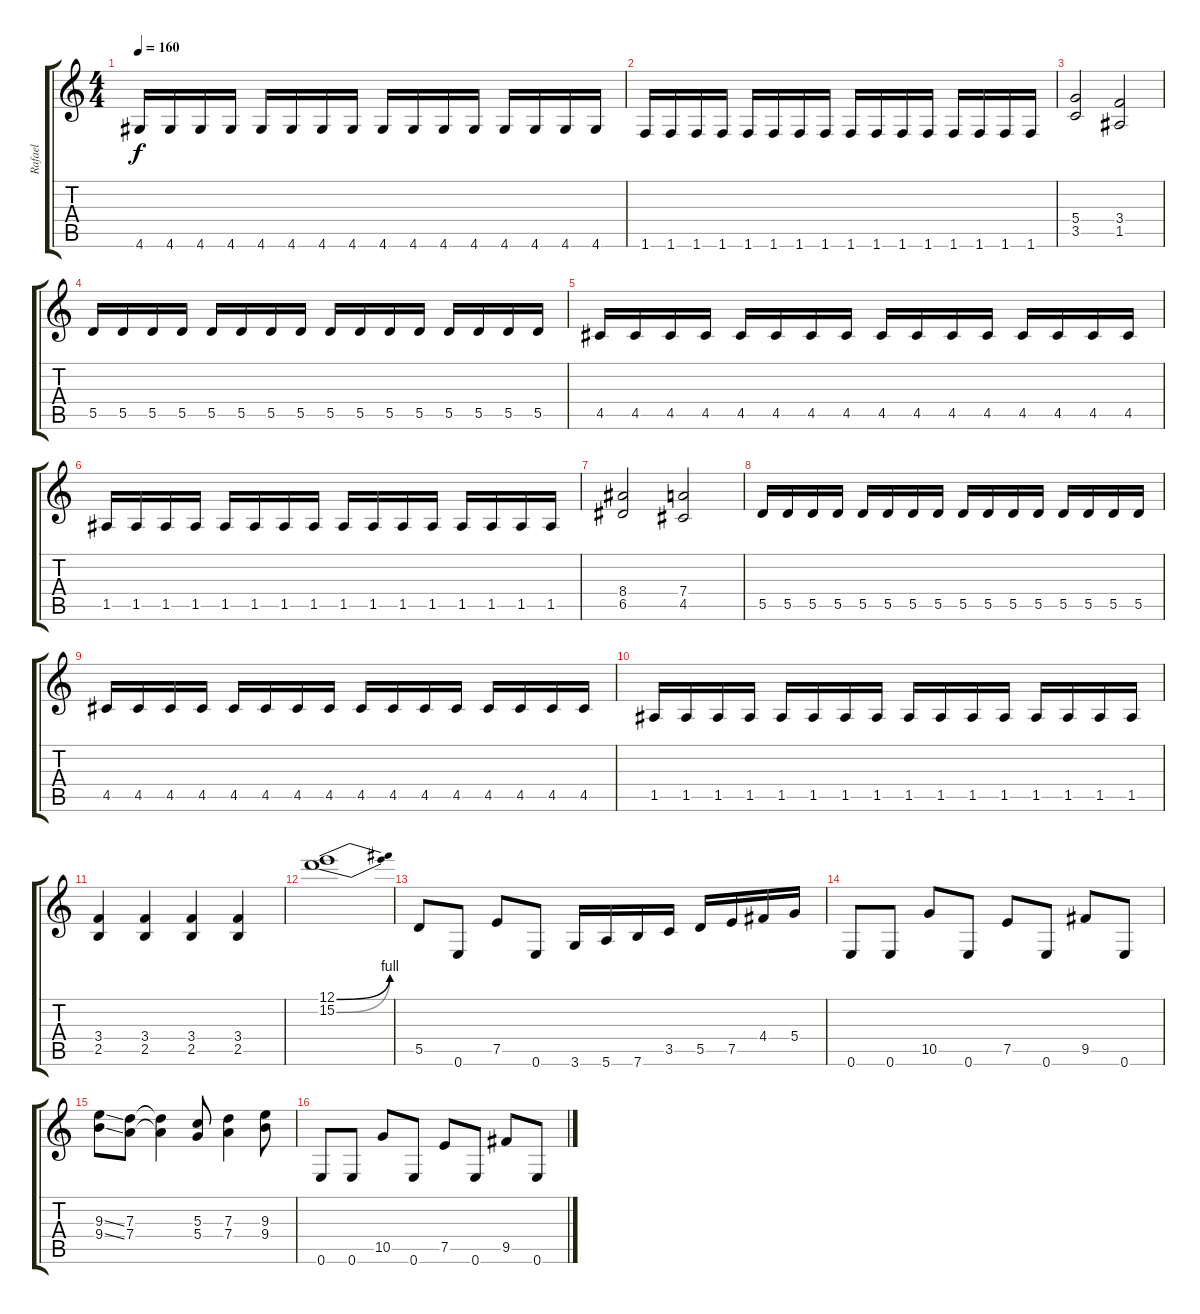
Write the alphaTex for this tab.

\track ("Rafael" "Rafael") {instrument distortionguitar}
\staff {score tabs}
\tuning (E4 B3 G3 D3 A2 E2) {hide}
\ts (4 4)
\tempo 160
\clef g2
\ks c
4.6.16{dy f} 4.6.16 4.6.16 4.6.16 4.6.16 4.6.16 4.6.16 4.6.16 4.6.16 4.6.16 4.6.16 4.6.16 4.6.16 4.6.16 4.6.16 4.6.16 |
1.6.16 1.6.16 1.6.16 1.6.16 1.6.16 1.6.16 1.6.16 1.6.16 1.6.16 1.6.16 1.6.16 1.6.16 1.6.16 1.6.16 1.6.16 1.6.16 |
(5.4 3.5).2 (3.4 1.5).2 |
5.5.16 5.5.16 5.5.16 5.5.16 5.5.16 5.5.16 5.5.16 5.5.16 5.5.16 5.5.16 5.5.16 5.5.16 5.5.16 5.5.16 5.5.16 5.5.16 |
4.5.16 4.5.16 4.5.16 4.5.16 4.5.16 4.5.16 4.5.16 4.5.16 4.5.16 4.5.16 4.5.16 4.5.16 4.5.16 4.5.16 4.5.16 4.5.16 |
1.5.16 1.5.16 1.5.16 1.5.16 1.5.16 1.5.16 1.5.16 1.5.16 1.5.16 1.5.16 1.5.16 1.5.16 1.5.16 1.5.16 1.5.16 1.5.16 |
(8.4 6.5).2 (7.4 4.5).2 |
5.5.16 5.5.16 5.5.16 5.5.16 5.5.16 5.5.16 5.5.16 5.5.16 5.5.16 5.5.16 5.5.16 5.5.16 5.5.16 5.5.16 5.5.16 5.5.16 |
4.5.16 4.5.16 4.5.16 4.5.16 4.5.16 4.5.16 4.5.16 4.5.16 4.5.16 4.5.16 4.5.16 4.5.16 4.5.16 4.5.16 4.5.16 4.5.16 |
1.5.16 1.5.16 1.5.16 1.5.16 1.5.16 1.5.16 1.5.16 1.5.16 1.5.16 1.5.16 1.5.16 1.5.16 1.5.16 1.5.16 1.5.16 1.5.16 |
(3.4 2.5).4 (3.4 2.5).4 (3.4 2.5).4 (3.4 2.5).4 |
(12.1{be (bend 0 0 60 4)} 15.2{be (bend 0 0 60 4)}).1{volume 16} |
5.5.8 0.6.8 7.5.8 0.6.8 3.6.16 5.6.16 7.6.16 3.5.16 5.5.16 7.5.16 4.4.16 5.4.16 |
0.6.8 0.6.8 10.5.8 0.6.8 7.5.8 0.6.8 9.5.8 0.6.8 |
(9.3{ss} 9.4{ss}).8 (7.3 7.4).8 (7.3{t} 7.4{t}).4 (5.3 5.4).8 (7.3 7.4).4 (9.3 9.4).8 |
0.6.8 0.6.8 10.5.8 0.6.8 7.5.8 0.6.8 9.5.8 0.6.8
